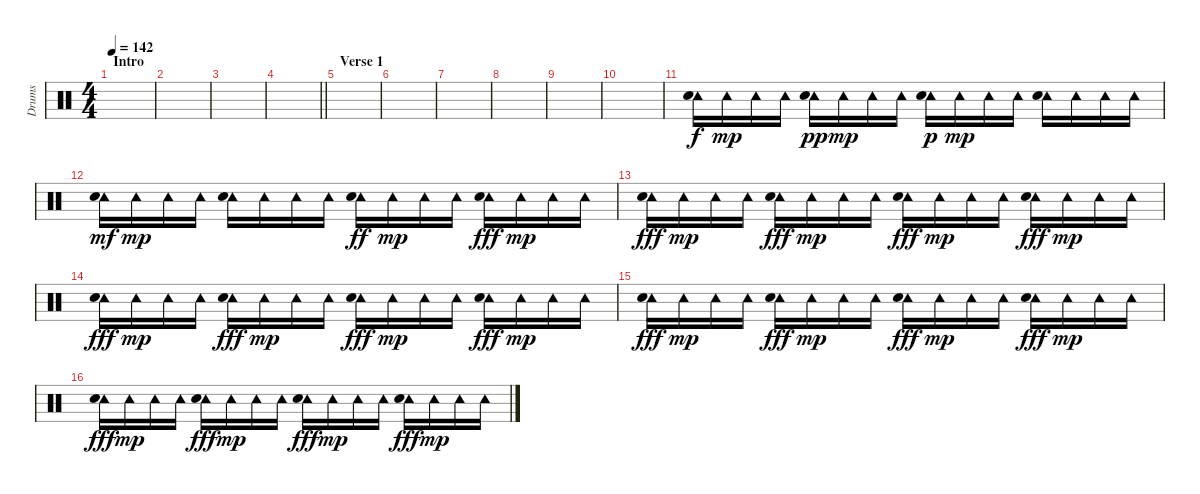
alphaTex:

\track ("Drums" "Drums") {instrument percussion}
\staff {score}
\articulation defaults
\ts (4 4)
\section ("" "Intro")
\tempo 142
\clef neutral
\ks c
|
|
|
\barLineRight lightlight
|
\section ("" "Verse 1")
|
|
|
|
|
|
("Tambourine (hit)" "Hand Clap (hit)").16 "Tambourine (hit)".16{dy mp} "Tambourine (hit)".16 "Tambourine (hit)".16 ("Tambourine (hit)" "Hand Clap (hit)").16{dy pp} "Tambourine (hit)".16{dy mp} "Tambourine (hit)".16 "Tambourine (hit)".16 ("Tambourine (hit)" "Hand Clap (hit)").16{dy p} "Tambourine (hit)".16{dy mp} "Tambourine (hit)".16 "Tambourine (hit)".16 ("Tambourine (hit)" "Hand Clap (hit)").16 "Tambourine (hit)".16 "Tambourine (hit)".16 "Tambourine (hit)".16 |
("Tambourine (hit)" "Hand Clap (hit)").16{dy mf} "Tambourine (hit)".16{dy mp} "Tambourine (hit)".16 "Tambourine (hit)".16 ("Tambourine (hit)" "Hand Clap (hit)").16 "Tambourine (hit)".16 "Tambourine (hit)".16 "Tambourine (hit)".16 ("Tambourine (hit)" "Hand Clap (hit)").16{dy ff} "Tambourine (hit)".16{dy mp} "Tambourine (hit)".16 "Tambourine (hit)".16 ("Tambourine (hit)" "Hand Clap (hit)").16{dy fff} "Tambourine (hit)".16{dy mp} "Tambourine (hit)".16 "Tambourine (hit)".16 |
("Tambourine (hit)" "Hand Clap (hit)").16{dy fff} "Tambourine (hit)".16{dy mp} "Tambourine (hit)".16 "Tambourine (hit)".16 ("Tambourine (hit)" "Hand Clap (hit)").16{dy fff} "Tambourine (hit)".16{dy mp} "Tambourine (hit)".16 "Tambourine (hit)".16 ("Tambourine (hit)" "Hand Clap (hit)").16{dy fff} "Tambourine (hit)".16{dy mp} "Tambourine (hit)".16 "Tambourine (hit)".16 ("Tambourine (hit)" "Hand Clap (hit)").16{dy fff} "Tambourine (hit)".16{dy mp} "Tambourine (hit)".16 "Tambourine (hit)".16 |
("Tambourine (hit)" "Hand Clap (hit)").16{dy fff} "Tambourine (hit)".16{dy mp} "Tambourine (hit)".16 "Tambourine (hit)".16 ("Tambourine (hit)" "Hand Clap (hit)").16{dy fff} "Tambourine (hit)".16{dy mp} "Tambourine (hit)".16 "Tambourine (hit)".16 ("Tambourine (hit)" "Hand Clap (hit)").16{dy fff} "Tambourine (hit)".16{dy mp} "Tambourine (hit)".16 "Tambourine (hit)".16 ("Tambourine (hit)" "Hand Clap (hit)").16{dy fff} "Tambourine (hit)".16{dy mp} "Tambourine (hit)".16 "Tambourine (hit)".16 |
("Tambourine (hit)" "Hand Clap (hit)").16{dy fff} "Tambourine (hit)".16{dy mp} "Tambourine (hit)".16 "Tambourine (hit)".16 ("Tambourine (hit)" "Hand Clap (hit)").16{dy fff} "Tambourine (hit)".16{dy mp} "Tambourine (hit)".16 "Tambourine (hit)".16 ("Tambourine (hit)" "Hand Clap (hit)").16{dy fff} "Tambourine (hit)".16{dy mp} "Tambourine (hit)".16 "Tambourine (hit)".16 ("Tambourine (hit)" "Hand Clap (hit)").16{dy fff} "Tambourine (hit)".16{dy mp} "Tambourine (hit)".16 "Tambourine (hit)".16 |
("Tambourine (hit)" "Hand Clap (hit)").16{dy fff} "Tambourine (hit)".16{dy mp} "Tambourine (hit)".16 "Tambourine (hit)".16 ("Tambourine (hit)" "Hand Clap (hit)").16{dy fff} "Tambourine (hit)".16{dy mp} "Tambourine (hit)".16 "Tambourine (hit)".16 ("Tambourine (hit)" "Hand Clap (hit)").16{dy fff} "Tambourine (hit)".16{dy mp} "Tambourine (hit)".16 "Tambourine (hit)".16 ("Tambourine (hit)" "Hand Clap (hit)").16{dy fff} "Tambourine (hit)".16{dy mp} "Tambourine (hit)".16 "Tambourine (hit)".16
